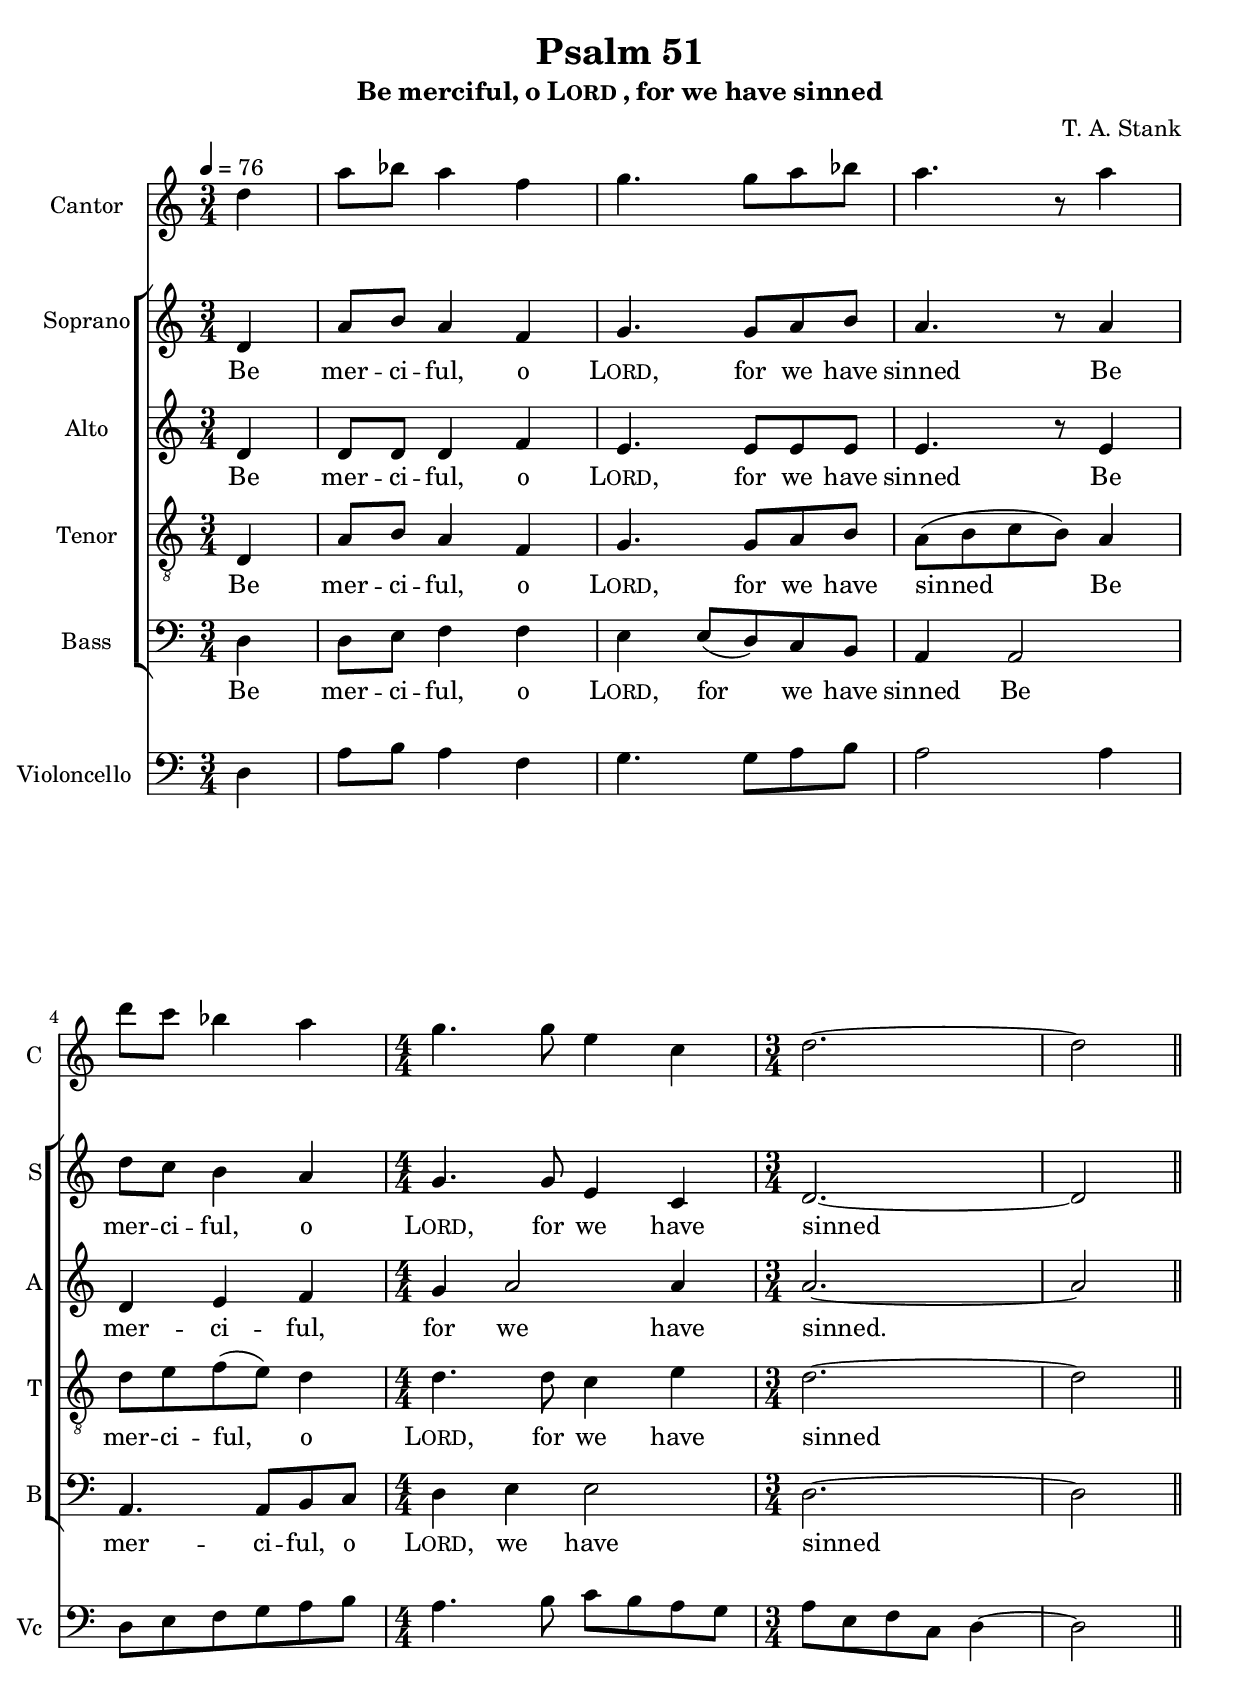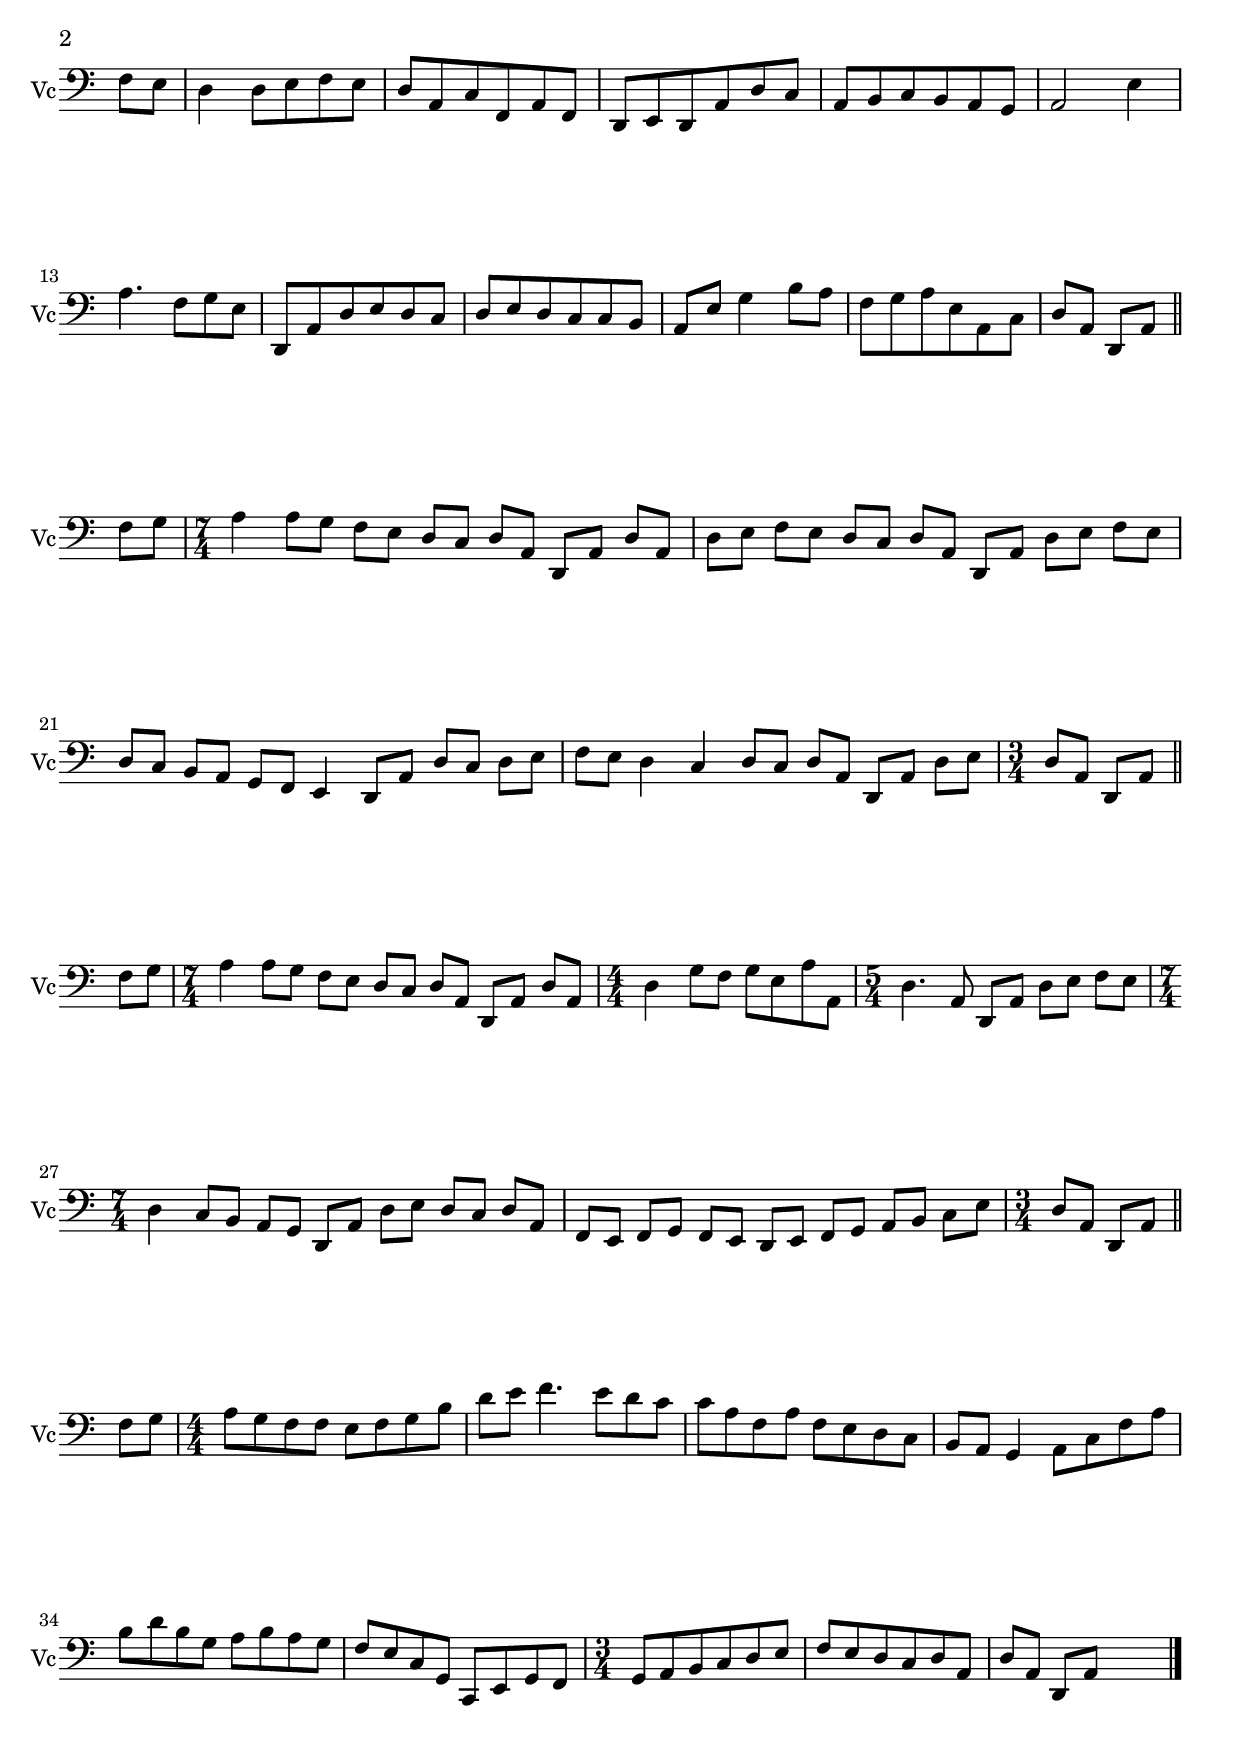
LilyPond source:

\version "2.12.3"

subf = \markup{ \italic{ sub \dynamic f } }
subp = \markup{ \italic{ sub \dynamic p } }

\header {
    title = "Psalm 51"
    subtitle = \markup{Be merciful, o \caps{Lord}, for we have sinned}
    composer = "T. A. Stank"
}

template = {
    \tempo 4=76
    \key d \dorian
    \numericTimeSignature
    \time 3/4
    \partial 4 s4
    s2.*4       |%1-4
    \time 4/4
    s1          |%5
    \time 3/4
    s2.         |%6
    s2 \bar "||"\break s4   |%7

    s2.*10      |%8-17
    s2 \bar "||"\break s4   |%18
    %/*sunglasses*/ That's right.
    \time 7/4
    \repeat unfold 4 {s2. s1}   |%19-22
    \time 3/4
    s2 \bar "||"\break s4   |%23
    \time 7/4
    s2. s1      |%24
    \time 4/4
    s1          |%25
    \time 5/4
    s1 s4       |%26
    \time 7/4
    \repeat unfold 2 {s2. s1}   |%27-28
    \time 3/4
    s2 \bar "||"\break s4 |%29
    \time 4/4
    s1*6        |%30-34
    \time 3/4
    s2.*3 \bar "|." |%36-37
}



cantor = \relative c'' {
    \partial 4 d4
    a'8 bes a4 f        |%1
    g4. g8 a8 bes       |%2
    a4. r8 a4           |%3
    d8 c bes4 a         |%4
    g4. g8 e4 c         |%5
    d2.~                |%6
    d2 r4               |%7
}

soprano = \relative c' {
    d4
    a'8 b a4 f      |%1
    g4. g8 a8 b     |%2
    a4. r8 a4       |%3
    d8 c b4 a       |%4
    g4. g8 e4 c     |%5
    d2.~            |%6
    d2 s4           |%7
    s2.*10          |%8-17
    s2.             |%18
    \repeat unfold 4 {s2. s1}   |%19-22
    s2.             |%23
    s2. s1          |%24
    s1              |%25
    s1 s4           |%26
    \repeat unfold 2 {s2. s1}   |%27-28
    s2.             |%29
    s1*6            |%30-34
    s2.*3           |%36-37
} \addlyrics {
    \repeat unfold 2 {
        Be mer -- ci -- ful, o \markup{\caps{Lord,}} for we have sinned
    }
}

alto = \relative c' {
    d4
    d8 d d4 f       |%1
    e4. e8 e e      |%2
    e4. r8 e4       |%3
    d4 e f          |%4
    g4 a2 a4        |%5
    a2.~            |%6
    a2 s4           |%7
    s2.*10          |%8-17
    s2.             |%18
    \repeat unfold 4 {s2. s1}   |%19-22
    s2.             |%23
    s2. s1          |%24
    s1              |%25
    s1 s4           |%26
    \repeat unfold 2 {s2. s1}   |%27-28
    s2.             |%29
    s1*6            |%30-34
    s2.*3           |%36-37
} \addlyrics {
    Be mer -- ci -- ful, o \markup{\caps{Lord,}} for we have sinned
    Be mer -- ci -- ful, for we have sinned.
}

tenor = \relative c {
    d4
    a'8 b a4 f      |%1
    g4. g8 a8 b     |%2
    a8 (b c b) a4   |%3
    d8 e f (e) d4   |%4
    d4. d8 c4 e     |%5
    d2.~            |%6
    d2 s4           |%7
    s2.*10          |%8-17
    s2.             |%18
    \repeat unfold 4 {s2. s1}   |%19-22
    s2.             |%23
    s2. s1          |%24
    s1              |%25
    s1 s4           |%26
    \repeat unfold 2 {s2. s1}   |%27-28
    s2.             |%29
    s1*6            |%30-34
    s2.*3           |%36-37
} \addlyrics {
    \repeat unfold 2 {
        Be mer -- ci -- ful, o \markup{\caps{Lord,}} for we have sinned
    }
}

bass = \relative c {
    d4
    d8 e f4 f       |%1
    e4 e8 (d) c b   |%2
    a4 a2           |%3
    a4. a8 b c      |%4
    d4 e e2         |%5
    d2.~            |%6
    d2 s4           |%7
    s2.*10          |%8-17
    s2.             |%18
    \repeat unfold 4 {s2. s1}   |%19-22
    s2.             |%23
    s2. s1          |%24
    s1              |%25
    s1 s4           |%26
    \repeat unfold 2 {s2. s1}   |%27-28
    s2.             |%29
    s1*6            |%30-34
    s2.*3           |%36-37
} \addlyrics {
    Be mer -- ci -- ful, o \markup{\caps{Lord,}} for we have sinned
    Be mer -- ci -- ful, o \markup{\caps{Lord,}} we have sinned
}


cello = \relative c {
    d4
    a'8 b a4 f      |%1
    g4. g8 a b      |%2
    a2 a4           |%3
    d,8 e f g a b   |%4
    a4. b8 c b a g  |%5
    a8 e f c d4~    |%6
    d2 f8 e         |%7

    d4 d8 e f e     |%8
    d8 a c f, a f   |%9
    d8 e d a' d c   |%10
    a8 b c b a g    |%11
    a2 e'4          |%12
    a4. f8 g e      |%13
    d,8 a' d e d c  |%14
    d8 e d c c b    |%15
    a8 e' g4 b8 a   |%16
    f8 g a e a, c   |%17
    d8 [a] d, [a']

    f'8 g           |%18
    a4 a8 g f e
    d8 c d a d, a' d8 a |%19
    d8 e f e d c    
    d8 a d, a' d e f e  |%20
    d8 c b a g f
    e4 d8 a' d c d e    |%21
    f8 e d4 c
    d8 c d a d, a' d e  |%22
    d8 [a] d, [a']

    f'8 g           |%23
    a4 a8 g f e
    d8 c d a d, a' d8 a |%24
    d4 g8 f g e a a,    |%25
    d4. a8 d, a' d e f e|%25
    d4 c8 b a g 
    d8 a' d e d c d a   |%26
    f8 e f g f e
    d8 e f g a b c e    |%27
    d8 [a] d, [a']

    f'8 g               |%28
    a8 g f f e f g b    |%29
    d8 e f4. e8 d c     |%30
    c8 a f a f e d c    |%31
    b8 a g4 a8 c f a    |%32
    b8 d b g a b a g    |%33
    f8 e c g c, e g f   |%34
    g8 a b c d e        |%35
    f8 e d c d a        |%36
    d8 [a] d, [a'] s4   |%37
}


voiceInstr = "acoustic grand"

\paper {
    ragged-last-bottom=##f
}
 
\score {
    <<

        \new Staff = Cantor <<
            \set Staff.instrumentName = "Cantor"
            \set Staff.shortInstrumentName = "C"
            \set Staff.midiInstrument = \voiceInstr
            \template
            \new Voice <<
                \cantor
            >>
        >>

        \new ChoirStaff = choir <<
            \new Staff = Soprano <<
                \set Staff.instrumentName = "Soprano"
                \set Staff.shortInstrumentName = "S"
                \set Staff.midiInstrument = \voiceInstr
                \template
                \new Voice <<
                    \soprano
                >>
            >>
           
            \new Staff = Alto <<
                \set Staff.instrumentName = "Alto"
                \set Staff.shortInstrumentName = "A"
                \set Staff.midiInstrument = \voiceInstr
                \template
                \new Voice <<
                    \alto
                >>
            >>

            \new Staff = Tenor <<
                \set Staff.instrumentName = "Tenor"
                \set Staff.shortInstrumentName = "T"
                \set Staff.midiInstrument = \voiceInstr
                \clef "treble_8"
                \template
                \new Voice <<
                    \tenor
                >>
            >>

            \new Staff = Bass <<
                \set Staff.instrumentName = "Bass"
                \set Staff.shortInstrumentName = "B"
                \set Staff.midiInstrument = \voiceInstr
                \clef bass
                \template
                \new Voice <<
                    \bass
                >>
            >>
        >>

        \new StaffGroup = Strings <<
            \new Staff = Cello <<
                \set Staff.instrumentName = "Violoncello"
                \set Staff.shortInstrumentName = "Vc"
                \set Staff.midiInstrument = "cello"
                \clef bass
                \template
                \new Voice <<
                    \cello
                >>
            >>
        >>
    >>
    \layout {
        \context {\Staff
            \RemoveEmptyStaves
        }
    }
    \midi { }
}
